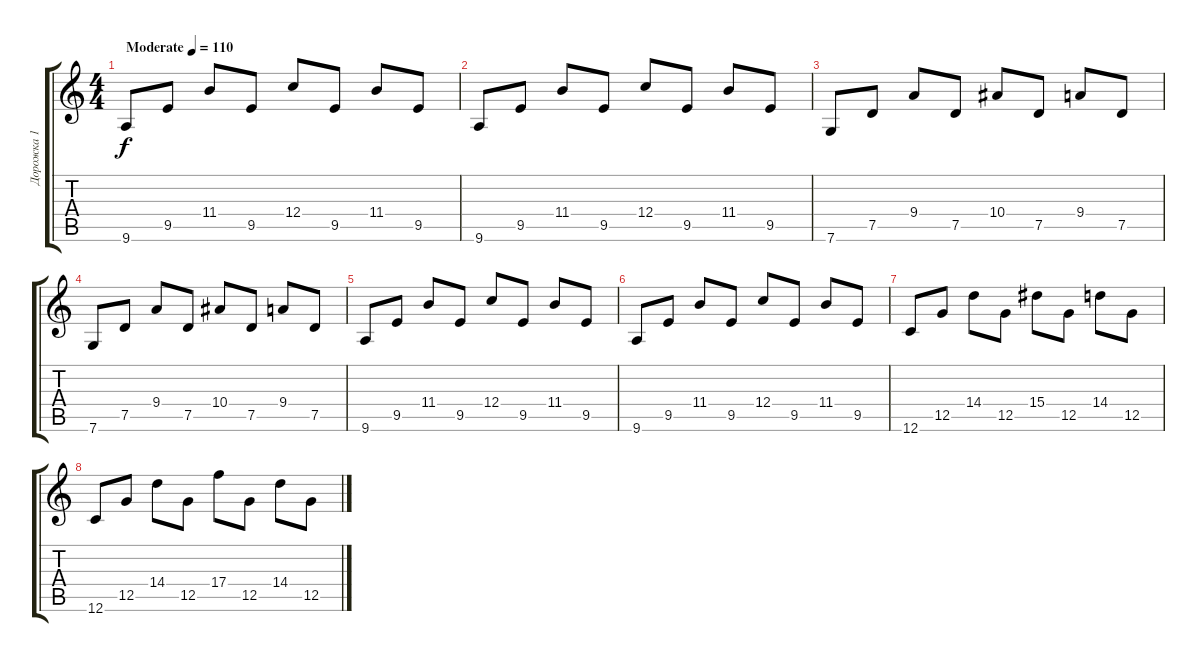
\track ("Дорожка 1" "Дорожка 1") {instrument acousticguitarsteel}
\staff {score tabs}
\tuning (D4 A3 F3 C3 G2 C2) {hide}
\ts (4 4)
\tempo (110 "Moderate")
\clef g2
\ks c
9.6.8{dy f instrument acousticguitarsteel} 9.5.8 11.4.8 9.5.8 12.4.8 9.5.8 11.4.8 9.5.8 |
9.6.8 9.5.8 11.4.8 9.5.8 12.4.8 9.5.8 11.4.8 9.5.8 |
7.6.8 7.5.8 9.4.8 7.5.8 10.4.8 7.5.8 9.4.8 7.5.8 |
7.6.8 7.5.8 9.4.8 7.5.8 10.4.8 7.5.8 9.4.8 7.5.8 |
9.6.8 9.5.8 11.4.8 9.5.8 12.4.8 9.5.8 11.4.8 9.5.8 |
9.6.8 9.5.8 11.4.8 9.5.8 12.4.8 9.5.8 11.4.8 9.5.8 |
12.6.8 12.5.8 14.4.8 12.5.8 15.4.8 12.5.8 14.4.8 12.5.8 |
12.6.8 12.5.8 14.4.8 12.5.8 17.4.8 12.5.8 14.4.8 12.5.8
